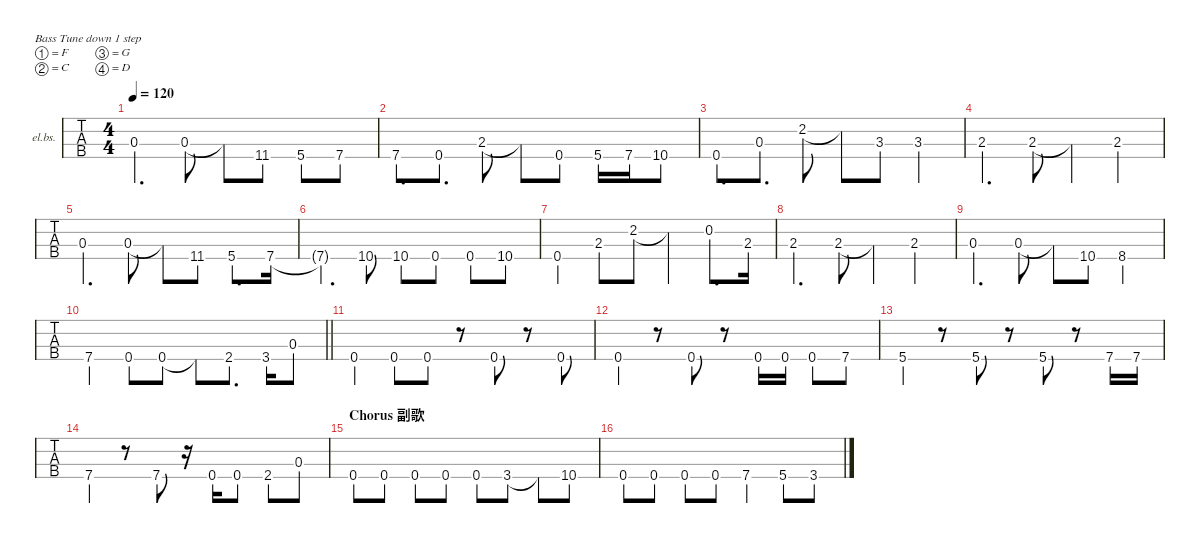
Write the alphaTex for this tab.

\defaultSystemsLayout 4
\hideDynamics
\bracketExtendMode nobrackets
\firstSystemTrackNameOrientation horizontal
\track ("El Bass" "el.bs.") {mute instrument electricbassfinger}
\staff {tabs}
\tuning (F2 C2 G1 D1)
\ts (4 4)
\tempo 120
\clef f4
\ks dminor
0.3{acc forcenatural}.4{d dy ff} 0.3{acc forcenatural}.8 0.3{t acc forcenatural}.8 11.4{acc b}.8{dy mf} 5.4{acc forcenatural}.8{dy fff} 7.4{acc forcenatural}.8{dy mf} |
7.4{acc forcenatural}.8{d dy ff} 0.4{acc forcenatural}.8{d dy mp} 2.3{acc forcenatural}.8{dy ff} 2.3{t acc forcenatural}.8 0.4{acc forcenatural}.8{dy mf} 5.4{acc forcenatural}.16{dy ff} 7.4{acc forcenatural}.16{dy mf} 10.4{acc forcenatural}.8{dy ff} |
0.4{acc forcenatural}.8{d dy fff} 0.3{acc forcenatural}.8{d dy mp} 2.2{acc forcenatural}.8{dy ff} 2.2{t acc forcenatural}.8 3.3{acc b}.8{dy mf} 3.3{acc b}.4{dy f} |
2.3{acc forcenatural}.4{d dy fff} 2.3{acc forcenatural}.8 2.3{t acc forcenatural}.4 2.3{acc forcenatural}.4 |
0.3{acc forcenatural}.4{d} 0.3{acc forcenatural}.8{dy ff} 0.3{t acc forcenatural}.8 11.4{acc b}.8{dy mf} 5.4{acc forcenatural}.8{d dy ff} 7.4{acc forcenatural}.16 |
7.4{t acc forcenatural}.4{d} 10.4{acc forcenatural}.8 10.4{acc forcenatural}.8{dy f} 0.4{acc forcenatural}.8{dy ff} 0.4{acc forcenatural}.8 10.4{acc forcenatural}.8 |
0.4{acc forcenatural}.4 2.3{acc forcenatural}.8{dy mf} 2.2{acc forcenatural}.8{dy f} 2.2{t acc forcenatural}.4 0.2{acc forcenatural}.8{d dy fff} 2.3{acc forcenatural}.16{dy f} |
2.3{acc forcenatural}.4{d dy fff} 2.3{acc forcenatural}.8{dy f} 2.3{t acc forcenatural}.4 2.3{acc forcenatural}.4{dy ff} |
0.3{acc forcenatural}.4{d dy fff} 0.3{acc forcenatural}.8{dy ff} 0.3{t acc forcenatural}.8 10.4{acc forcenatural}.8{dy mf} 8.4{acc b}.4{dy fff} |
\barLineRight lightlight
7.4{acc forcenatural}.4 0.4{acc forcenatural}.8{dy mf} 0.4{acc forcenatural}.8{dy ff} 0.4{t acc forcenatural}.8 2.4{acc forcenatural}.8{d} 3.4{acc forcenatural}.16 0.3{acc forcenatural}.8 |
0.4{acc forcenatural}.4{dy fff} 0.4{acc forcenatural}.8{dy ff} 0.4{acc forcenatural}.8 r.8 0.4{acc forcenatural}.8{dy f} r.8 0.4{acc forcenatural}.8{dy ff} |
0.4{acc forcenatural}.4 r.8 0.4{acc forcenatural}.8{dy fff} r.8 0.4{acc forcenatural}.16 0.4{acc forcenatural}.16{dy f} 0.4{acc forcenatural}.8{dy ff} 7.4{acc forcenatural}.8{dy fff} |
5.4{acc forcenatural}.4 r.8 5.4{acc forcenatural}.8{dy ff} r.8 5.4{acc forcenatural}.8{dy mf} r.8 7.4{acc forcenatural}.16{dy ff} 7.4{acc forcenatural}.16{dy f} |
7.4{acc forcenatural}.4{dy fff} r.8 7.4{acc forcenatural}.8{dy ff} r.16 0.4{acc forcenatural}.16{dy f} 0.4{acc forcenatural}.8{dy fff} 2.4{acc forcenatural}.8 0.3{acc forcenatural}.8{dy ff} |
\section ("" "Chorus 副歌")
0.4{acc forcenatural}.8{dy fff} 0.4{acc forcenatural}.8{dy mf} 0.4{acc forcenatural}.8{dy p} 0.4{acc forcenatural}.8{dy f} 0.4{acc forcenatural}.8{dy fff} 3.4{acc forcenatural}.8{dy ff} 3.4{t acc forcenatural}.8 10.4{acc forcenatural}.8 |
0.4{acc forcenatural}.8 0.4{acc forcenatural}.8{dy mf} 0.4{acc forcenatural}.8 0.4{acc forcenatural}.8{dy f} 7.4{acc forcenatural}.4{dy ff} 5.4{acc forcenatural}.8{dy fff} 3.4{acc forcenatural}.8{dy ff}
